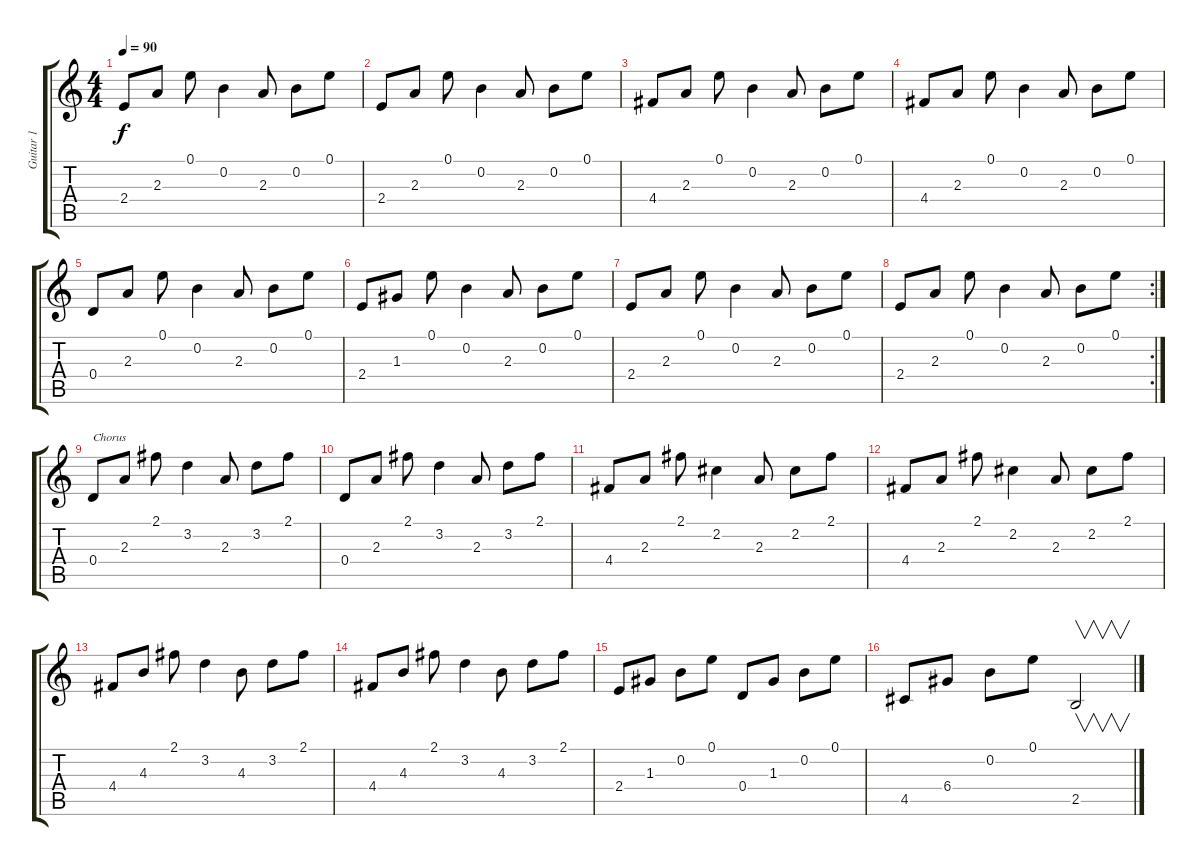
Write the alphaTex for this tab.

\track ("Guitar 1" "Guitar 1") {instrument acousticguitarsteel}
\staff {score tabs}
\tuning (E4 B3 G3 D3 A2 E2) {hide}
\ts (4 4)
\tempo 90
\clef g2
\ks c
2.4.8{dy f} 2.3.8 0.1.8 0.2.4 2.3.8 0.2.8 0.1.8 |
2.4.8 2.3.8 0.1.8 0.2.4 2.3.8 0.2.8 0.1.8 |
4.4.8 2.3.8 0.1.8 0.2.4 2.3.8 0.2.8 0.1.8 |
4.4.8 2.3.8 0.1.8 0.2.4 2.3.8 0.2.8 0.1.8 |
0.4.8 2.3.8 0.1.8 0.2.4 2.3.8 0.2.8 0.1.8 |
2.4.8 1.3.8 0.1.8 0.2.4 2.3.8 0.2.8 0.1.8 |
2.4.8 2.3.8 0.1.8 0.2.4 2.3.8 0.2.8 0.1.8 |
\rc 2
2.4.8 2.3.8 0.1.8 0.2.4 2.3.8 0.2.8 0.1.8 |
0.4.8{txt "Chorus"} 2.3.8 2.1.8 3.2.4 2.3.8 3.2.8 2.1.8 |
0.4.8 2.3.8 2.1.8 3.2.4 2.3.8 3.2.8 2.1.8 |
4.4.8 2.3.8 2.1.8 2.2.4 2.3.8 2.2.8 2.1.8 |
4.4.8 2.3.8 2.1.8 2.2.4 2.3.8 2.2.8 2.1.8 |
4.4.8 4.3.8 2.1.8 3.2.4 4.3.8 3.2.8 2.1.8 |
4.4.8 4.3.8 2.1.8 3.2.4 4.3.8 3.2.8 2.1.8 |
2.4.8 1.3.8 0.2.8 0.1.8 0.4.8 1.3.8 0.2.8 0.1.8 |
4.5.8 6.4.8 0.2.8 0.1.8 2.5.2{v}
